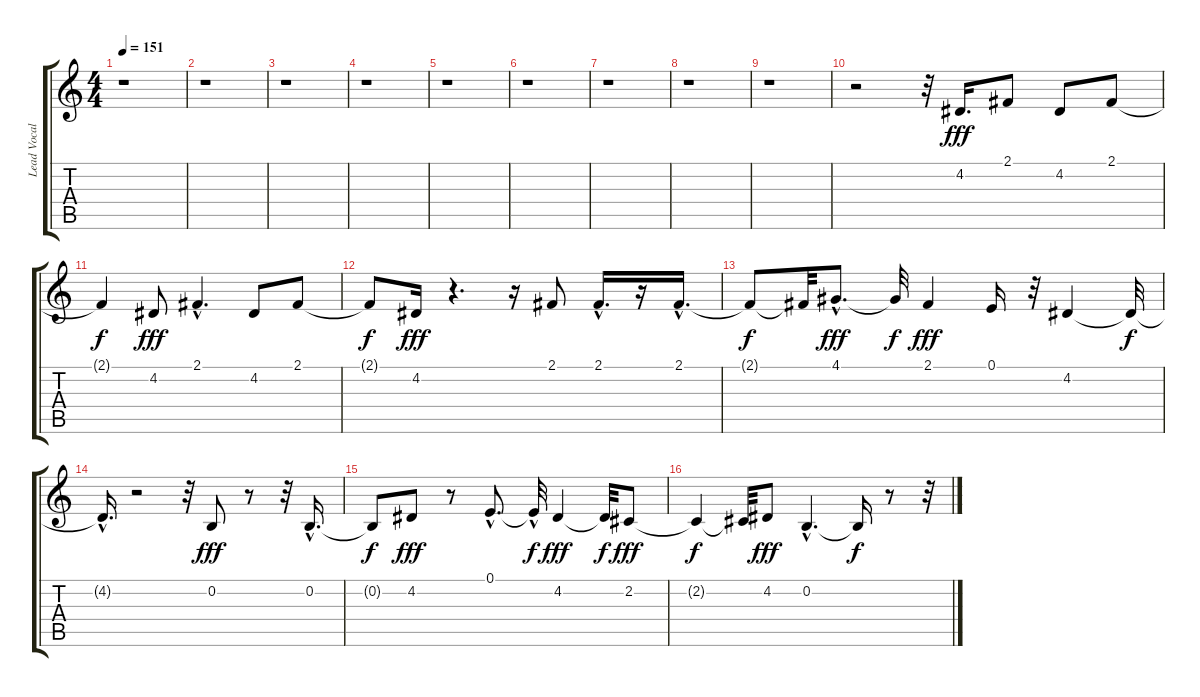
\track ("Lead Vocal" "Lead Vocal") {instrument tangoaccordion}
\staff {score tabs}
\tuning (E4 B3 G3 D3 A2 E2) {hide}
\ts (4 4)
\tempo 151
\clef g2
\ks c
r.1{dy fff instrument tangoaccordion} |
r.1 |
r.1 |
r.1 |
r.1 |
r.1 |
r.1 |
r.1 |
r.1 |
r.2 r.32 4.2.16{d} 2.1.8 4.2.8 2.1.8 |
2.1{t}.4{dy f} 4.2.8{dy fff} 2.1{hac}.4{d} 4.2.8 2.1.8 |
2.1{t}.8{dy f} 4.2.16{dy fff} r.4{d} r.16 2.1.8 2.1{hac}.16{d} r.16 2.1{hac}.16{d} |
2.1{t}.8{dy f} 2.1{t}.32 4.1{hac}.8{d dy fff} 4.1{t}.32{dy f} 2.1.4{dy fff} 0.1.16 r.32 4.2.4 4.2{t}.32{dy f} |
4.2{hac t}.16{d} r.2 r.32 0.2.8{dy fff} r.8 r.32 0.2{hac}.16{d} |
0.2{t}.8{dy f} 4.2.8{dy fff} r.8 0.1{hac}.8{d} 0.1{hac t}.32{dy f} 4.2.4{dy fff} 4.2{t}.32{dy f} 2.2.8{dy fff} |
2.2{t}.4{dy f} 2.2{t}.32 4.2.8{dy fff} 0.2{hac}.4{d} 0.2{t}.16{dy f} r.8 r.32
